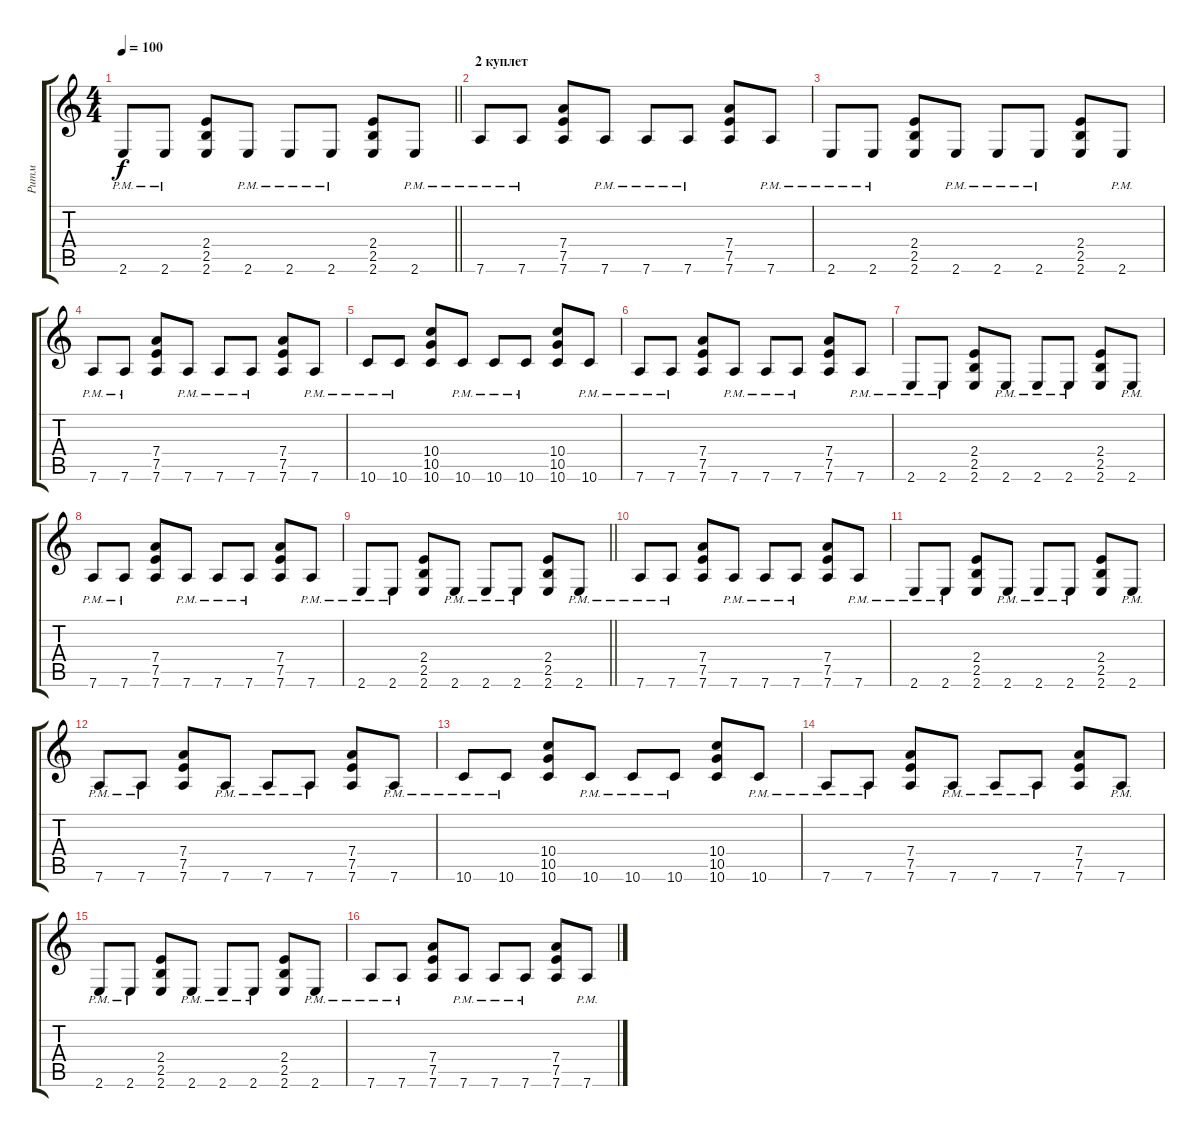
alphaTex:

\track ("Ритм" "Ритм") {instrument distortionguitar}
\staff {score tabs}
\tuning (E4 B3 G3 D3 A2 D2) {hide}
\ts (4 4)
\tempo 100
\clef g2
\barLineRight lightlight
\ks c
2.6{pm}.8{dy f} 2.6{pm}.8 (2.4 2.5 2.6).8 2.6{pm}.8 2.6{pm}.8 2.6{pm}.8 (2.4 2.5 2.6).8 2.6{pm}.8 |
\section ("" "2 куплет")
7.6{pm}.8 7.6{pm}.8 (7.4 7.5 7.6).8 7.6{pm}.8 7.6{pm}.8 7.6{pm}.8 (7.4 7.5 7.6).8 7.6{pm}.8 |
2.6{pm}.8 2.6{pm}.8 (2.4 2.5 2.6).8 2.6{pm}.8 2.6{pm}.8 2.6{pm}.8 (2.4 2.5 2.6).8 2.6{pm}.8 |
7.6{pm}.8 7.6{pm}.8 (7.4 7.5 7.6).8 7.6{pm}.8 7.6{pm}.8 7.6{pm}.8 (7.4 7.5 7.6).8 7.6{pm}.8 |
10.6{pm}.8 10.6{pm}.8 (10.4 10.5 10.6).8 10.6{pm}.8 10.6{pm}.8 10.6{pm}.8 (10.4 10.5 10.6).8 10.6{pm}.8 |
7.6{pm}.8 7.6{pm}.8 (7.4 7.5 7.6).8 7.6{pm}.8 7.6{pm}.8 7.6{pm}.8 (7.4 7.5 7.6).8 7.6{pm}.8 |
2.6{pm}.8 2.6{pm}.8 (2.4 2.5 2.6).8 2.6{pm}.8 2.6{pm}.8 2.6{pm}.8 (2.4 2.5 2.6).8 2.6{pm}.8 |
7.6{pm}.8 7.6{pm}.8 (7.4 7.5 7.6).8 7.6{pm}.8 7.6{pm}.8 7.6{pm}.8 (7.4 7.5 7.6).8 7.6{pm}.8 |
\barLineRight lightlight
2.6{pm}.8 2.6{pm}.8 (2.4 2.5 2.6).8 2.6{pm}.8 2.6{pm}.8 2.6{pm}.8 (2.4 2.5 2.6).8 2.6{pm}.8 |
7.6{pm}.8 7.6{pm}.8 (7.4 7.5 7.6).8 7.6{pm}.8 7.6{pm}.8 7.6{pm}.8 (7.4 7.5 7.6).8 7.6{pm}.8 |
2.6{pm}.8 2.6{pm}.8 (2.4 2.5 2.6).8 2.6{pm}.8 2.6{pm}.8 2.6{pm}.8 (2.4 2.5 2.6).8 2.6{pm}.8 |
7.6{pm}.8 7.6{pm}.8 (7.4 7.5 7.6).8 7.6{pm}.8 7.6{pm}.8 7.6{pm}.8 (7.4 7.5 7.6).8 7.6{pm}.8 |
10.6{pm}.8 10.6{pm}.8 (10.4 10.5 10.6).8 10.6{pm}.8 10.6{pm}.8 10.6{pm}.8 (10.4 10.5 10.6).8 10.6{pm}.8 |
7.6{pm}.8 7.6{pm}.8 (7.4 7.5 7.6).8 7.6{pm}.8 7.6{pm}.8 7.6{pm}.8 (7.4 7.5 7.6).8 7.6{pm}.8 |
2.6{pm}.8 2.6{pm}.8 (2.4 2.5 2.6).8 2.6{pm}.8 2.6{pm}.8 2.6{pm}.8 (2.4 2.5 2.6).8 2.6{pm}.8 |
7.6{pm}.8 7.6{pm}.8 (7.4 7.5 7.6).8 7.6{pm}.8 7.6{pm}.8 7.6{pm}.8 (7.4 7.5 7.6).8 7.6{pm}.8
